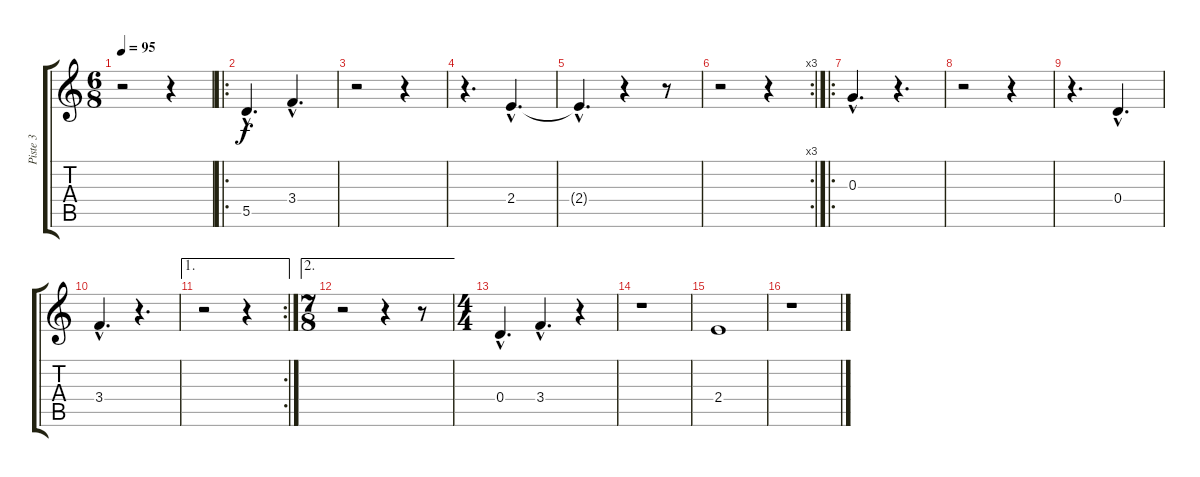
\track ("Piste 3" "Piste 3") {instrument electricguitarmuted}
\staff {score tabs}
\tuning (E4 B3 G3 D3 A2 E2) {hide}
\ts (6 8)
\tempo 95
\clef g2
\ks c
r.2{dy f instrument electricguitarmuted} r.4 |
\ro
5.5{hac}.4{d} 3.4{hac}.4{d} |
r.2 r.4 |
r.4{d} 2.4{hac}.4{d} |
2.4{hac t}.4{d} r.4 r.8 |
\rc 3
r.2 r.4 |
\ro
0.3{hac}.4{d} r.4{d} |
r.2 r.4 |
r.4{d} 0.4{hac}.4{d} |
3.4{hac}.4{d} r.4{d} |
\ae 1
\rc 2
r.2 r.4 |
\ae 2
\ts (7 8)
r.2 r.4 r.8 |
\ts (4 4)
0.4{hac}.4{d} 3.4{hac}.4{d} r.4 |
r.1 |
2.4.1 |
r.1
